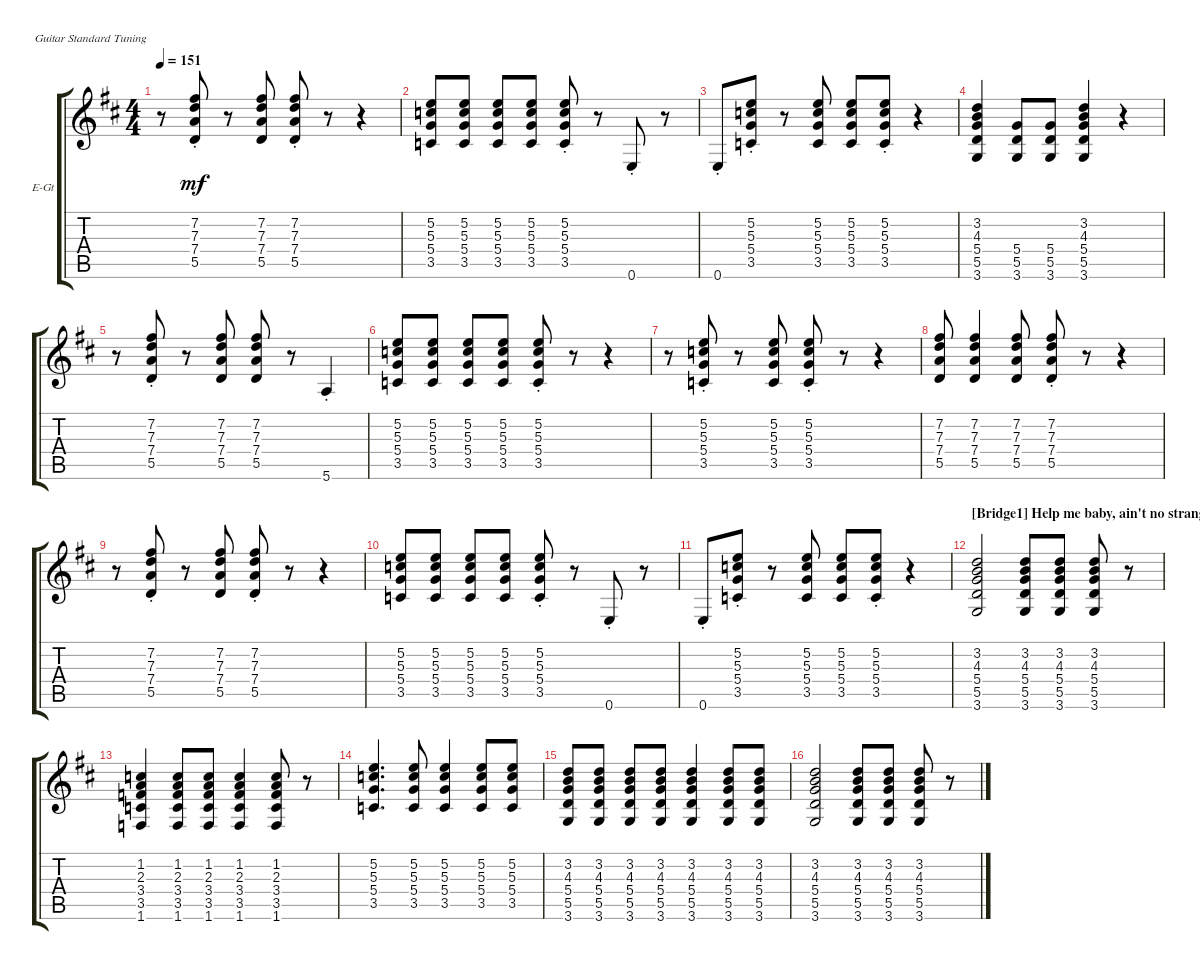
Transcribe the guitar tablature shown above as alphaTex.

\bracketExtendMode groupsimilarinstruments
\firstSystemTrackNameOrientation horizontal
\otherSystemsTrackNameOrientation horizontal
\track ("Electric Guitar- Mick" "E-Gt") {instrument electricguitarclean}
\staff {score tabs}
\tuning (E4 B3 G3 D3 A2 E2)
\ts (4 4)
\tempo 151
\clef g2
\ks d
r.8{dy mf} (5.5{st} 7.4{st} 7.3{st} 7.2{st}).8 r.8 (5.5 7.4 7.3 7.2).8 (5.5{st} 7.4{st} 7.3{st} 7.2{st}).8 r.8 r.4 |
(3.5 5.4 5.3 5.2).8 (3.5 5.4 5.3 5.2).8 (3.5 5.4 5.3 5.2).8 (3.5 5.4 5.3 5.2).8 (3.5{st} 5.4{st} 5.3{st} 5.2{st}).8 r.8 0.6{st}.8 r.8 |
0.6{st}.8 (3.5{st} 5.4{st} 5.3{st} 5.2{st}).8 r.8 (3.5 5.4 5.3 5.2).8 (3.5 5.4 5.3 5.2).8 (3.5{st} 5.4{st} 5.3{st} 5.2{st}).8 r.4 |
(3.6 5.5 5.4 4.3 3.2).4 (3.6 5.5 5.4).8 (3.6 5.5 5.4).8 (3.6 5.5 5.4 4.3 3.2).4 r.4 |
r.8 (5.5{st} 7.4{st} 7.3{st} 7.2{st}).8 r.8 (5.5 7.4 7.3 7.2).8 (5.5 7.4 7.3 7.2).8 r.8 5.6{st}.4 |
(3.5 5.4 5.3 5.2).8 (3.5 5.4 5.3 5.2).8 (3.5 5.4 5.3 5.2).8 (3.5 5.4 5.3 5.2).8 (3.5{st} 5.4{st} 5.3{st} 5.2{st}).8 r.8 r.4 |
r.8 (3.5{st} 5.4{st} 5.3{st} 5.2{st}).8 r.8 (3.5 5.4 5.3 5.2).8 (3.5{st} 5.4{st} 5.3{st} 5.2{st}).8 r.8 r.4 |
(5.5 7.4 7.3 7.2).8 (5.5 7.4 7.3 7.2).4 (5.5 7.4 7.3 7.2).8 (5.5{st} 7.4{st} 7.3{st} 7.2{st}).8 r.8 r.4 |
r.8 (5.5{st} 7.4{st} 7.3{st} 7.2{st}).8 r.8 (5.5 7.4 7.3 7.2).8 (5.5{st} 7.4{st} 7.3{st} 7.2{st}).8 r.8 r.4 |
(3.5 5.4 5.3 5.2).8 (3.5 5.4 5.3 5.2).8 (3.5 5.4 5.3 5.2).8 (3.5 5.4 5.3 5.2).8 (3.5{st} 5.4{st} 5.3{st} 5.2{st}).8 r.8 0.6{st}.8 r.8 |
0.6{st}.8 (3.5{st} 5.4{st} 5.3{st} 5.2{st}).8 r.8 (3.5 5.4 5.3 5.2).8 (3.5 5.4 5.3 5.2).8 (3.5{st} 5.4{st} 5.3{st} 5.2{st}).8 r.4 |
\section ("" "[Bridge1] Help me baby, ain't no stranger")
(3.6 5.5 5.4 4.3 3.2).2 (3.6 5.5 5.4 4.3 3.2).8 (3.6 5.5 5.4 4.3 3.2).8 (3.6 5.5 5.4 4.3 3.2).8 r.8 |
(1.6 3.5 3.4 2.3 1.2).4 (1.6 3.5 3.4 2.3 1.2).8 (1.6 3.5 3.4 2.3 1.2).8 (1.6 3.5 3.4 2.3 1.2).4 (1.6 3.5 3.4 2.3 1.2).8 r.8 |
(3.5 5.4 5.3 5.2).4{d} (3.5 5.4 5.3 5.2).8 (3.5 5.4 5.3 5.2).4 (3.5 5.4 5.3 5.2).8 (3.5 5.4 5.3 5.2).8 |
(3.6 5.5 5.4 4.3 3.2).8 (3.6 5.5 5.4 4.3 3.2).8 (3.6 5.5 5.4 4.3 3.2).8 (3.6 5.5 5.4 4.3 3.2).8 (3.6 5.5 5.4 4.3 3.2).4 (3.6 5.5 5.4 4.3 3.2).8 (3.6 5.5 5.4 4.3 3.2).8 |
(3.6 5.5 5.4 4.3 3.2).2 (3.6 5.5 5.4 4.3 3.2).8 (3.6 5.5 5.4 4.3 3.2).8 (3.6 5.5 5.4 4.3 3.2).8 r.8
